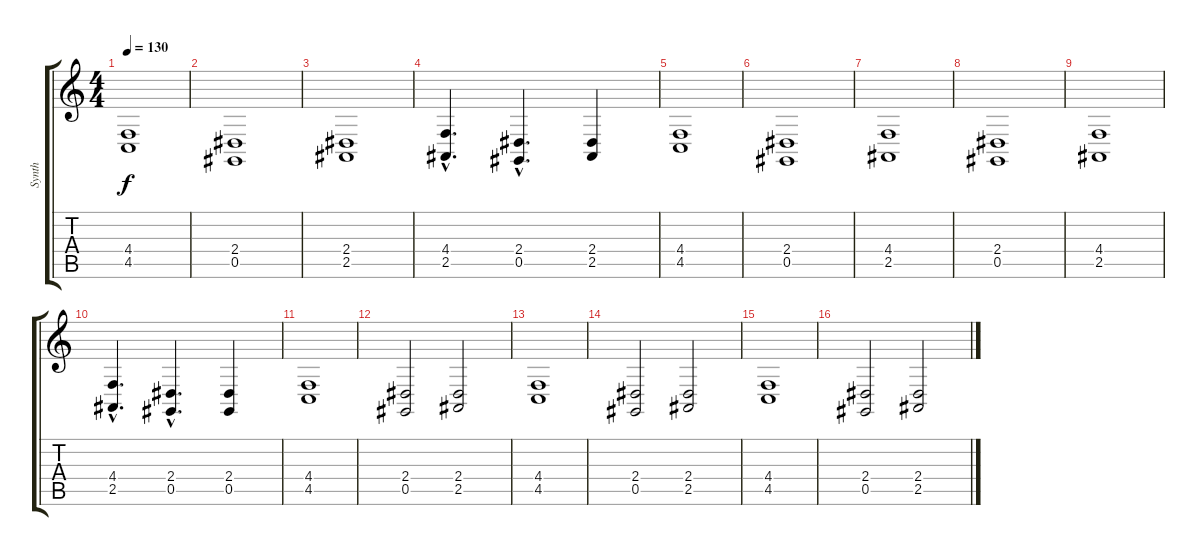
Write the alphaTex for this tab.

\track ("Synth" "Synth") {instrument stringensemble1}
\staff {score tabs}
\tuning (Eb4 Bb3 Gb3 Db3 Ab2 Eb2) {hide}
\ts (4 4)
\tempo 130
\clef g2
\ks c
(4.4 4.5).1{dy f} |
(2.4 0.5).1 |
(2.4 2.5).1 |
(4.4{hac} 2.5{hac}).4{d} (2.4{hac} 0.5{hac}).4{d} (2.4 2.5).4 |
(4.4 4.5).1 |
(2.4 0.5).1 |
(4.4 2.5).1 |
(2.4 0.5).1 |
(4.4 2.5).1 |
(4.4{hac} 2.5{hac}).4{d} (2.4{hac} 0.5{hac}).4{d} (2.4 0.5).4 |
(4.4 4.5).1 |
(2.4 0.5).2 (2.4 2.5).2 |
(4.4 4.5).1 |
(2.4 0.5).2 (2.4 2.5).2 |
(4.4 4.5).1 |
(2.4 0.5).2 (2.4 2.5).2
